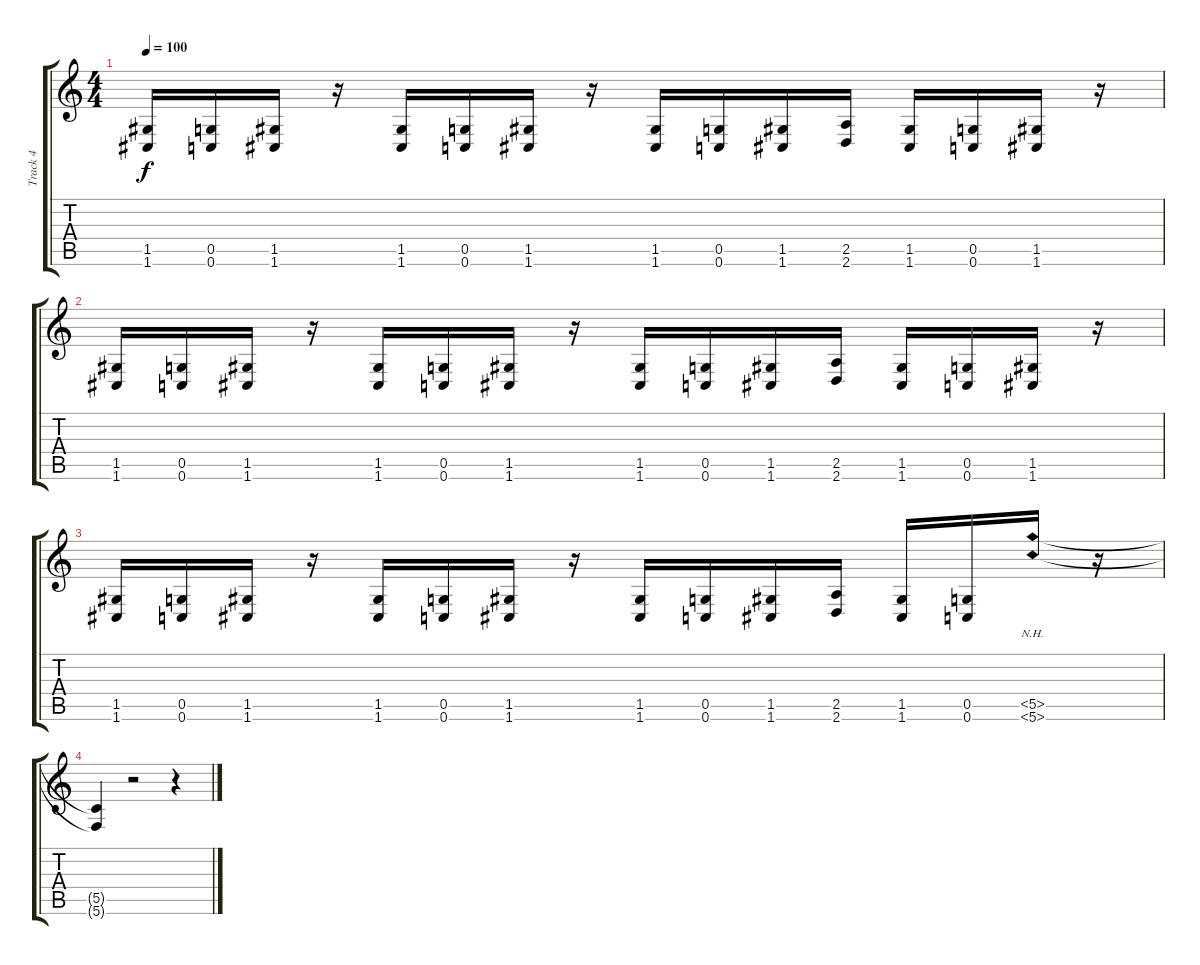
\track ("Track 4" "Track 4") {instrument overdrivenguitar}
\staff {score tabs}
\tuning (D4 A3 F3 C3 G2 C2) {hide}
\ts (4 4)
\tempo 100
\clef g2
\ks c
(1.5 1.6).16{dy f} (0.5 0.6).16 (1.5 1.6).16 r.16 (1.5 1.6).16 (0.5 0.6).16 (1.5 1.6).16 r.16 (1.5 1.6).16 (0.5 0.6).16 (1.5 1.6).16 (2.5 2.6).16 (1.5 1.6).16 (0.5 0.6).16 (1.5 1.6).16 r.16 |
(1.5 1.6).16 (0.5 0.6).16 (1.5 1.6).16 r.16 (1.5 1.6).16 (0.5 0.6).16 (1.5 1.6).16 r.16 (1.5 1.6).16 (0.5 0.6).16 (1.5 1.6).16 (2.5 2.6).16 (1.5 1.6).16 (0.5 0.6).16 (1.5 1.6).16 r.16 |
(1.5 1.6).16 (0.5 0.6).16 (1.5 1.6).16 r.16 (1.5 1.6).16 (0.5 0.6).16 (1.5 1.6).16 r.16 (1.5 1.6).16 (0.5 0.6).16 (1.5 1.6).16 (2.5 2.6).16 (1.5 1.6).16 (0.5 0.6).16 (5.5{nh} 5.6{nh}).16 r.16 |
(5.5{t} 5.6{t}).4 r.2 r.4
